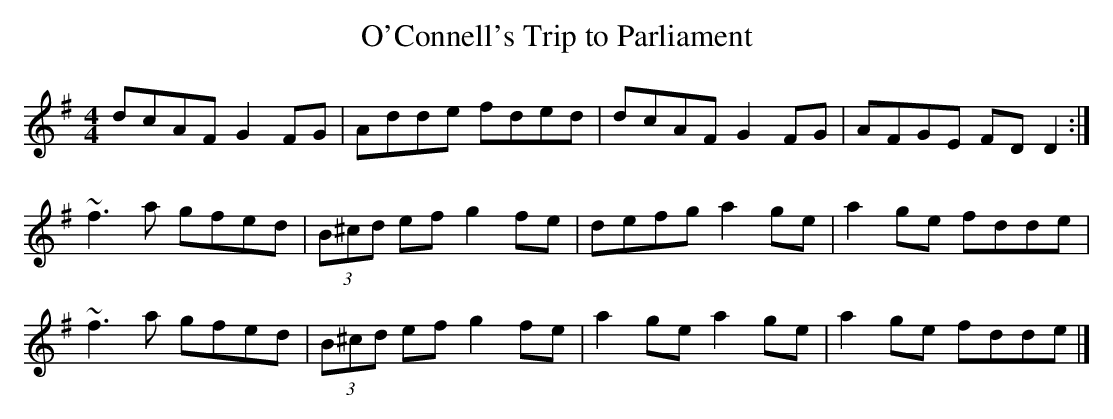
X:1
T:O'Connell's Trip to Parliament
M:4/4
K:Dmix
dcAF G2FG|Adde fded|dcAF G2FG|AFGE FDD2:|
~f3a gfed|(3B^cd ef g2fe| defg a2ge|a2ge fdde|
~f3a gfed|(3B^cd ef g2fe| a2ge a2ge|a2ge fdde|]
